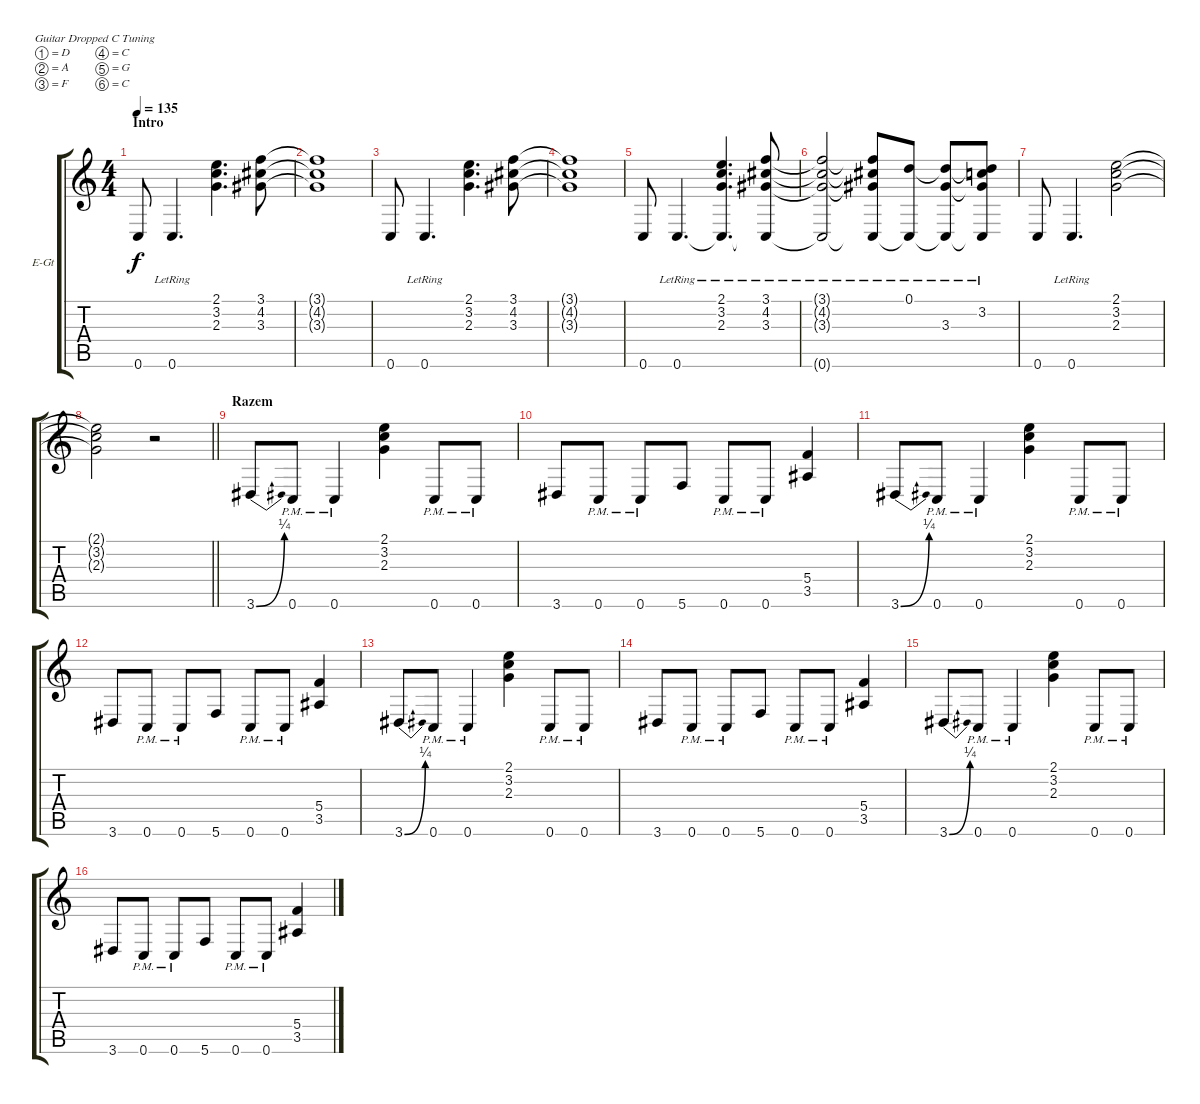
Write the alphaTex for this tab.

\bracketExtendMode groupsimilarinstruments
\firstSystemTrackNameOrientation horizontal
\otherSystemsTrackNameOrientation horizontal
\track ("Gitara2" "E-Gt") {instrument distortionguitar}
\staff {score tabs}
\tuning (D4 A3 F3 C3 G2 C2)
\ts (4 4)
\beaming (8 2 2 2 2)
\section ("" "Intro")
\tempo 135
\clef g2
\ks c
0.6.8{dy f instrument distortionguitar} 0.6{lr}.4{d} (2.1 3.2 2.3).4{d} (3.1 4.2 3.3).8 |
(3.1{t} 4.2{t} 3.3{t}).1 |
0.6.8 0.6{lr}.4{d} (2.1 3.2 2.3).4{d} (3.1 4.2 3.3).8 |
(3.1{t} 4.2{t} 3.3{t}).1 |
0.6.8 0.6{lr}.4{d} (2.1 3.2 2.3 0.6{lr t}).4{d} (3.1 4.2 3.3 0.6{lr t}).8 |
(3.1{t} 4.2{t} 3.3{t} 0.6{lr t}).2 (3.1{t} 4.2{t} 3.3{t} 0.6{lr t}).8 (0.1 0.6{lr t}).8 (3.3 0.6{lr t} 0.1{t}).8 (0.1{t} 3.2 3.3{t} 0.6{lr t}).8 |
0.6.8 0.6{lr}.4{d} (2.1 3.2 2.3).2 |
\barLineRight lightlight
(2.1{t} 3.2{t} 2.3{t}).2 r.2 |
\section ("" "Razem")
3.6{be (bend 0 0 60 1)}.8 0.6{pm}.8 0.6{pm}.4 (2.1 3.2 2.3).4 0.6{pm}.8 0.6{pm}.8 |
3.6.8 0.6{pm}.8 0.6{pm}.8 5.6.8 0.6{pm}.8 0.6{pm}.8 (5.4 3.5).4 |
3.6{be (bend 0 0 60 1)}.8 0.6{pm}.8 0.6{pm}.4 (2.1 3.2 2.3).4 0.6{pm}.8 0.6{pm}.8 |
3.6.8 0.6{pm}.8 0.6{pm}.8 5.6.8 0.6{pm}.8 0.6{pm}.8 (5.4 3.5).4 |
3.6{be (bend 0 0 60 1)}.8 0.6{pm}.8 0.6{pm}.4 (2.1 3.2 2.3).4 0.6{pm}.8 0.6{pm}.8 |
3.6.8 0.6{pm}.8 0.6{pm}.8 5.6.8 0.6{pm}.8 0.6{pm}.8 (5.4 3.5).4 |
3.6{be (bend 0 0 60 1)}.8 0.6{pm}.8 0.6{pm}.4 (2.1 3.2 2.3).4 0.6{pm}.8 0.6{pm}.8 |
3.6.8 0.6{pm}.8 0.6{pm}.8 5.6.8 0.6{pm}.8 0.6{pm}.8 (5.4 3.5).4
